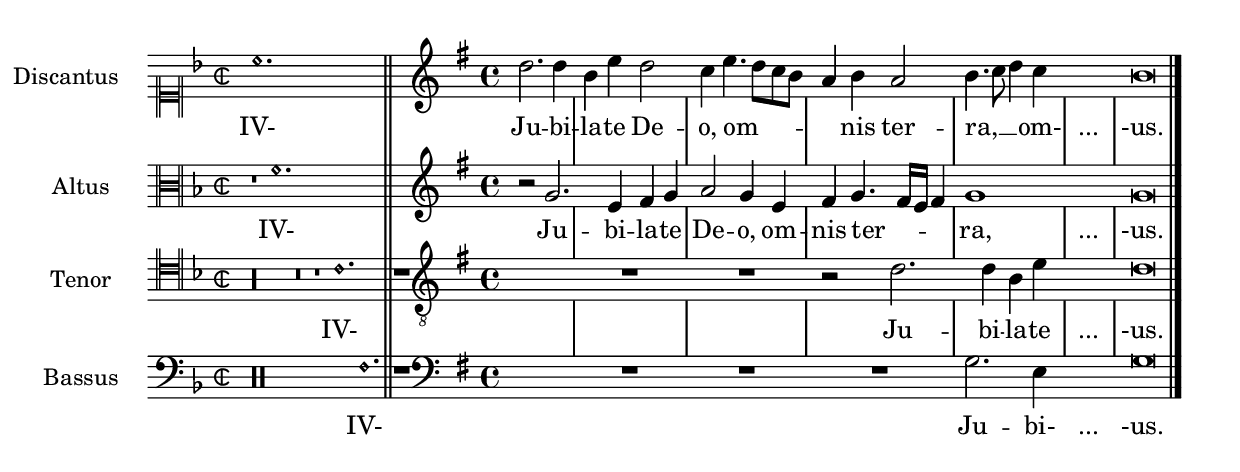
%% Do not edit this file; it is auto-generated from LSR http://lsr.dsi.unimi.it
%% This file is in the public domain.
\version "2.13.1"

\header {
  lsrtags = "ancient-notation, template"

%% Translation of GIT committish: b2d4318d6c53df8469dfa4da09b27c15a374d0ca
  texidoces = "
Al transcribir música mensural, es útil un «incipit» al compienzo
de la pieza para indicar la tonalidad y el tempo
originales. Aunque los músicos actuales están acostumbrados a las
barras de compás para reconocer con más facilidad los patrones
rítmicos, durante el período de la música mensural aún no se
habíen inventado las líneas divisorias; de hecho, la medida solía
cambiar a cada pocas notas. Como compromiso, a menudo las líneas
divisorias se imprimen entre los pentagramas en vez de hacerlo
encima de ellos.

"
  doctitlees = "Plantilla de notación de música antigua (transcripción moderna de música mensural)"
  
%% Translation of GIT committish: d96023d8792c8af202c7cb8508010c0d3648899d 
  texidocde = "
Bei der Transkription von Mensuralmusik ist es oft erwünscht, ein 
Incipit an den Anfang des Stückes zu stellen, damit klar ist, wie 
Tempo und Schlüssel in der Originalnotation gesetzt waren. Während 
heutzutage Musiker an Taktlinien gewöhnt sind, um Rhythmen schneller 
zu erkennen, wurden diese in der Mensuralmusik nicht verwendet. 
Tatsächlich ändern sich die Rhythmen auch oft alle paar Noten. Als 
ein Kompromiss werden die Notenlinien nicht auf dem System, sondern 
zwischen den Systemen geschrieben.
"

doctitlede = "Vorlage für Alte Notation -- moderne Transkription von Mensuralmusik"

%% Translation of GIT committish: 499a511d4166feaada31114e097f86b5e0c56421
  texidocfr = "
Lorsque l'on transcrit de la musique mensurale, il est d'usage 
d'indiquer en début de partition,  par un « incipit », les tonalité 
et tempo originaux.  De nos jours, les musiciens ont l'habitude de 
voir des barres de mesure qui les aide à appréhender la structure 
rythmique.  Ces barres n'existaient pas du temps où ces œuvres ont 
été écrites ; en fait, la métrique évoluait au fil de la pièce.  Un 
compromis consiste à imprimer des barres de mesure entre les portées 
plutôt que sur la portée elle-même.

"
  doctitlefr = "Exemples de notation ancienne -- transcription moderne de musique mensurale"

  doctitle = "Exemples de notation ancienne -- transcription moderne de musique mensurale"

  texidoc = "
When transcribing mensural music, an incipit at the beginning of the
piece is useful to indicate the original key and tempo. While today
musicians are used to bar lines in order to faster recognize rhythmic
patterns, bar lines were not yet invented during the period of mensural
music; in fact, the meter often changed after every few notes. As a
compromise, bar lines are often printed between the staves rather than
on the staves. 

"
  doctitle = "Ancient notation template -- modern transcription of mensural music"
} % begin verbatim

global = {
  \set Score.skipBars = ##t

  % incipit
  \once \override Score.SystemStartBracket #'transparent = ##t
  \override Score.SpacingSpanner #'spacing-increment = #1.0 % tight spacing
  \key f \major
  \time 2/2
  \once \override Staff.TimeSignature #'style = #'neomensural
  \override Voice.NoteHead #'style = #'neomensural
  \override Voice.Rest #'style = #'neomensural
  \set Staff.printKeyCancellation = ##f
  \cadenzaOn % turn off bar lines
  \skip 1*10
  \once \override Staff.BarLine #'transparent = ##f
  \bar "||"
  \skip 1*1 % need this extra \skip such that clef change comes
            % after bar line
  \bar ""

  % main
  \revert Score.SpacingSpanner #'spacing-increment % CHECK: no effect?
  \cadenzaOff % turn bar lines on again
  \once \override Staff.Clef #'full-size-change = ##t
  \set Staff.forceClef = ##t
  \key g \major
  \time 4/4
  \override Voice.NoteHead #'style = #'default
  \override Voice.Rest #'style = #'default

  % FIXME: setting printKeyCancellation back to #t must not
  % occur in the first bar after the incipit.  Dto. for forceClef.
  % Therefore, we need an extra \skip.
  \skip 1*1
  \set Staff.printKeyCancellation = ##t
  \set Staff.forceClef = ##f

  \skip 1*7 % the actual music

  % let finis bar go through all staves
  \override Staff.BarLine #'transparent = ##f

  % finis bar
  \bar "|."
}

discantusNotes = {
  \transpose c' c'' {
    \set Staff.instrumentName = #"Discantus  "

    % incipit
    \clef "neomensural-c1"
    c'1. s2   % two bars
    \skip 1*8 % eight bars
    \skip 1*1 % one bar

    % main
    \clef "treble"
    d'2. d'4 |
    b e' d'2 |
    c'4 e'4.( d'8 c' b |
    a4) b a2 |
    b4.( c'8 d'4) c'4 |
    \once \override NoteHead #'transparent = ##t c'1 |
    b\breve |
  }
}

discantusLyrics = \lyricmode {
  % incipit
  IV-

  % main
  Ju -- bi -- |
  la -- te De -- |
  o, om --
  nis ter -- |
  ra, __ om- |
  "..." |
  -us. |
}

altusNotes = {
  \transpose c' c'' {
    \set Staff.instrumentName = #"Altus  "

    % incipit
    \clef "neomensural-c3"
    r1        % one bar
    f1. s2    % two bars
    \skip 1*7 % seven bars
    \skip 1*1 % one bar

    % main
    \clef "treble"
    r2 g2. e4 fis g | % two bars
    a2 g4 e |
    fis g4.( fis16 e fis4) |
    g1 |
    \once \override NoteHead #'transparent = ##t g1 |
    g\breve |
  }
}

altusLyrics = \lyricmode {
  % incipit
  IV-

  % main
  Ju -- bi -- la -- te | % two bars
  De -- o, om -- |
  nis ter -- ra, |
  "..." |
  -us. |
}

tenorNotes = {
  \transpose c' c' {
    \set Staff.instrumentName = #"Tenor  "

    % incipit
    \clef "neomensural-c4"
    r\longa   % four bars
    r\breve   % two bars
    r1        % one bar
    c'1. s2   % two bars
    \skip 1*1 % one bar
    \skip 1*1 % one bar

    % main
    \clef "treble_8"
    R1 |
    R1 |
    R1 |
    r2 d'2. d'4 b e' | % two bars
    \once \override NoteHead #'transparent = ##t e'1 |
    d'\breve |
  }
}

tenorLyrics = \lyricmode {
  % incipit
  IV-

  % main
  Ju -- bi -- la -- te | % two bars
  "..." |
  -us. |
}

bassusNotes = {
  \transpose c' c' {
    \set Staff.instrumentName = #"Bassus  "

    % incipit
    \clef "bass"
    r\maxima  % eight bars
    f1. s2    % two bars
    \skip 1*1 % one bar

    % main
    \clef "bass"
    R1 |
    R1 |
    R1 |
    R1 |
    g2. e4 |
    \once \override NoteHead #'transparent = ##t e1 |
    g\breve |
  }
}

bassusLyrics = \lyricmode {
  % incipit
  IV-

  % main
  Ju -- bi- |
  "..." |
  -us. |
}

\score {
  \new StaffGroup = choirStaff <<
    \new Voice =
      "discantusNotes" << \global \discantusNotes >>
    \new Lyrics =
      "discantusLyrics" \lyricsto discantusNotes { \discantusLyrics }
    \new Voice =
      "altusNotes" << \global \altusNotes >>
    \new Lyrics =
      "altusLyrics" \lyricsto altusNotes { \altusLyrics }
    \new Voice =
      "tenorNotes" << \global \tenorNotes >>
    \new Lyrics =
      "tenorLyrics" \lyricsto tenorNotes { \tenorLyrics }
    \new Voice =
      "bassusNotes" << \global \bassusNotes >>
    \new Lyrics =
      "bassusLyrics" \lyricsto bassusNotes { \bassusLyrics }
  >>
  \layout {
    \context {
      \Score

      % no bars in staves
      \override BarLine #'transparent = ##t

      % incipit should not start with a start delimiter
      \remove "System_start_delimiter_engraver"
    }
    \context {
      \Voice

      % no slurs
      \override Slur #'transparent = ##t

      % Comment in the below "\remove" command to allow line
      % breaking also at those barlines where a note overlaps
      % into the next bar.  The command is commented out in this
      % short example score, but especially for large scores, you
      % will typically yield better line breaking and thus improve
      % overall spacing if you comment in the following command.
      %\remove "Forbid_line_break_engraver"
    }
  }
}




